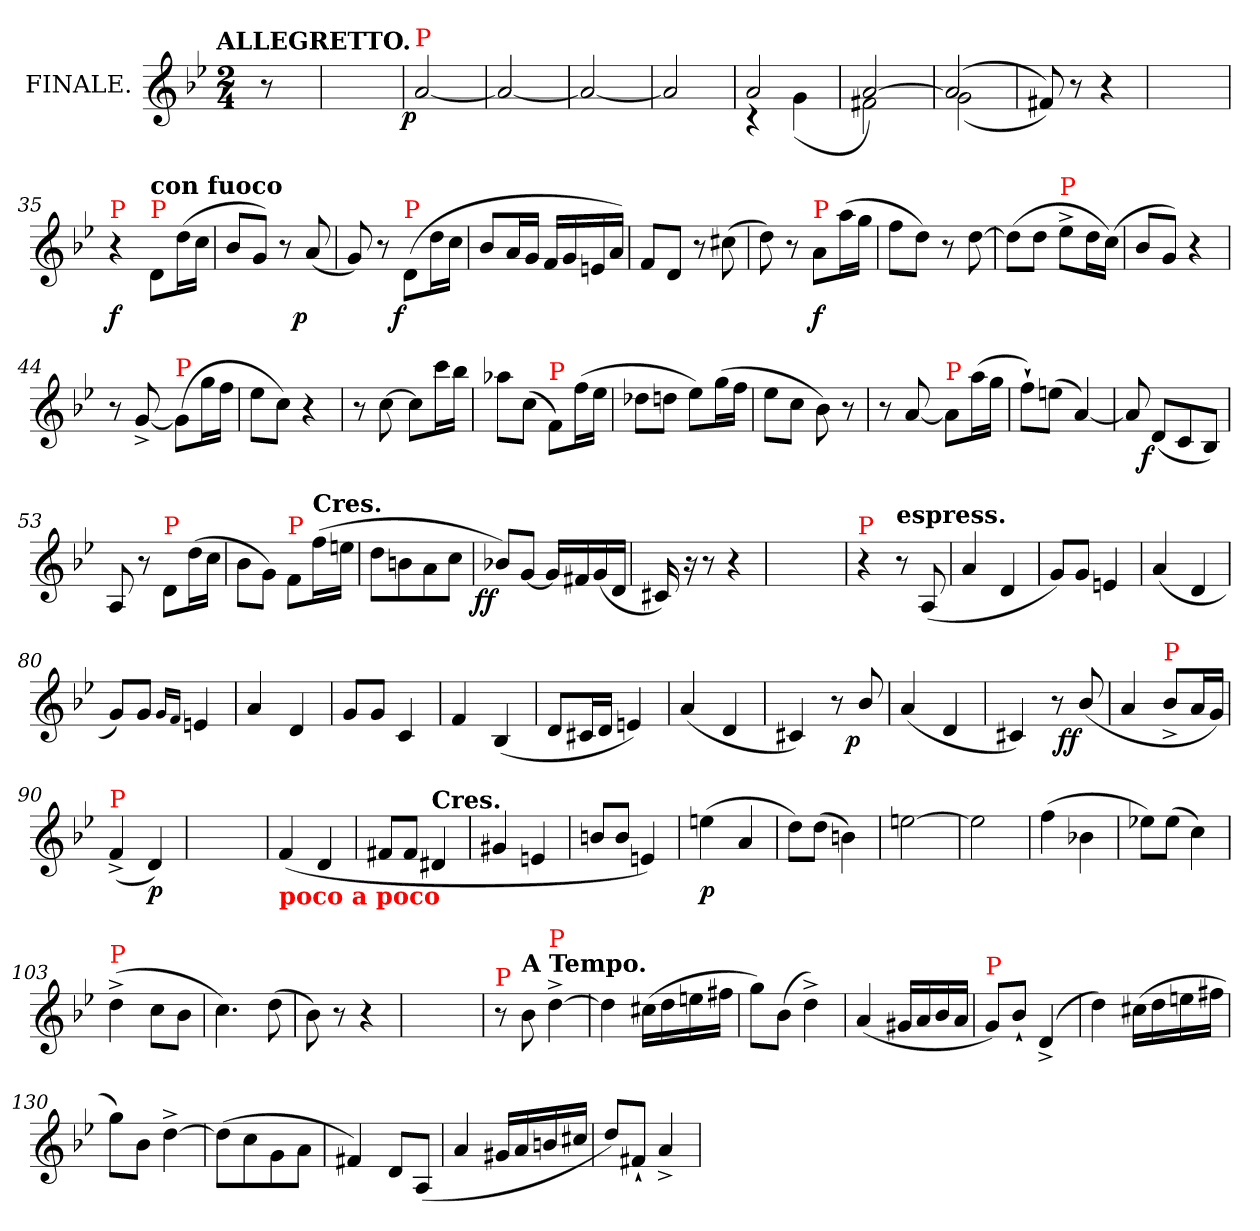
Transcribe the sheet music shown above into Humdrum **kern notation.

**kern	**dynam
*part1	*part1
*staff1	*staff1
*I"FINALE.	*
*clefG2	*
*k[b-e-]	*
!!LO:TX:omd:t=ALLEGRETTO.
*M2/4	*
*MM116	*
=	=
8r	.
=1	=1
2ryy	.
=17	=17
!LO:TX:a:color=red:t=P	!
!	!LO:DY:rj
[2a	p
=18	=18
2a_	.
=19	=19
2a_	.
=20	=20
2a]	.
=21	=21
*^	*
2a	4rc	.
.	(>4g\	.
=22	=22	=22
[2a)	2f#X	.
=23	=23	=23
(>2a/]	(<2g	.
*v	*v	*
=24	=24
8f#X))	.
8r	.
4r	.
=25	=25
2ryy	.
=35	=35
!LO:TX:a:color=red:t=P	!
4r	f
!LO:TX:a:B:t=con fuoco	!
!LO:TX:a:color=red:t=P	!
8d/L	.
(<16dd\L	.
16cc\JJ	.
=36	=36
8b-L	.
8gJ)	.
8r	.
!	!LO:DY:rj
(<8a	p
=37	=37
8g)	.
8r	.
!LO:TX:a:color=red:t=P	!
!	!LO:DY:rj
(>8d/L	f
16dd\L	.
16cc\JJ	.
=38	=38
8b-L	.
16aL	.
16gJJ	.
16fLL	.
16g	.
16en	.
16aJJ)	.
=39	=39
8fL	.
8dJ	.
8r	.
(>8cc#X	.
=40	=40
8dd)	.
8r	.
!LO:TX:a:color=red:t=P	!
8a/L	f
(>16aa\L	.
16gg\JJ	.
=41	=41
8ffL	.
8ddJ)	.
8r	.
[8dd	.
=42	=42
(>8ddL]	.
8ddJ	.
!LO:TX:a:color=red:t=P	!
8ee-^<L	.
16ddL	.
(<16ccJJ)	.
=43	=43
8b-L	.
8gJ)	.
4r	.
=44	=44
8r	.
[8g^<	.
!LO:TX:a:color=red:t=P	!
(>8g/L]	.
16gg\L	.
16ff\JJ	.
=45	=45
8ee-L	.
8ccJ)	.
4r	.
=46	=46
8r	.
[8cc	.
8ccL]	.
16cccL	.
16bb-JJ	.
=47	=47
8aa-XL	.
(>8ccJ	.
!LO:TX:a:color=red:t=P	!
8f/L)	.
(>16ff\L	.
16ee-\JJ	.
=48	=48
8dd-XL	.
8ddnJ	.
8ee-L)	.
(>16ggL	.
16ffJJ	.
=49	=49
8ee-L	.
8ccJ	.
8b-)	.
8r	.
=50	=50
8r	.
[8a	.
!LO:TX:a:color=red:t=P	!
8a/L]	.
(>16aa\L	.
16gg\JJ	.
=51	=51
8ff`>L)	.
(>8eenJ	.
[4a)	.
=52	=52
8a]	.
!	!LO:DY:rj
(<8dL	f
8c	.
8B-J)	.
=53	=53
8A	.
8r	.
!LO:TX:a:color=red:t=P	!
8d/L	.
(>16dd\L	.
16cc\JJ	.
=54	=54
8b-\L	.
8gJ)	.
!LO:TX:a:color=red:t=P	!
8f/L	.
!LO:TX:B:t=Cres.	!
(>16ff\L	.
16een\JJ	.
=55	=55
8ddL	.
8bn	.
8a	.
8ccJ	.
=56	=56
!	!LO:DY:rj
8b-X/L)	ff
[8gJ	.
16gLL]	.
16f#X	.
(<16g	.
16dJJ	.
=57	=57
16c#X)	.
16r	.
8r	.
4r	.
=58	=58
2ryy	.
=76	=76
!LO:TX:a:color=red:t=P	!
4r	.
!LO:TX:a:B:t=espress.	!
8r	.
(<8A	.
=77	=77
4a	.
4d	.
=78	=78
8gL)	.
8gJ	.
4en	.
=79	=79
(<4a	.
4d	.
=80	=80
8gL)	.
8gJ	.
16qqg/LL	.
16qqf/JJ	.
4en	.
=81	=81
4a	.
4d	.
=82	=82
8gL	.
8gJ	.
4c	.
=83	=83
4f	.
(<4B-	.
=84	=84
8dL	.
16c#XL	.
16dJJ	.
4en)	.
=85	=85
(<4a	.
4d	.
=86	=86
4c#X)	.
8r	.
!	!LO:DY:rj
8b-/	p
=87	=87
(<4a	.
4d	.
=88	=88
4c#X)	.
8r	.
!	!LO:DY:rj
(<8b-/	ff
=89	=89
4a	.
!LO:TX:a:color=red:t=P	!
8b-^<L	.
16aL	.
16gJJ)	.
=90	=90
!LO:TX:a:color=red:t=P	!
(<4f^<	.
4d)	p
=91	=91
2ryy	.
=93	=93
!LO:TX:b:B:color=red:t=poco a poco	!
(<4f	.
4d	.
=94	=94
8f#XL	.
8f#J	.
!LO:TX:B:t=Cres.	!
4d#X	.
=95	=95
4g#X	.
4en	.
=96	=96
8bn/L	.
8bJ	.
4en)	.
=97	=97
(>4een	p
4a	.
=98	=98
8ddL)	.
(>8ddJ	.
4bn)	.
=99	=99
[2een	.
=100	=100
2een]	.
=101	=101
(>4ff	.
4b-X	.
=102	=102
8ee-XL)	.
(>8ee-J	.
4cc)	.
=103	=103
!LO:TX:a:color=red:t=P	!
(>4dd^<	.
8ccL	.
8b-J	.
=104	=104
4.cc)	.
(>8dd	.
=105	=105
8b-)	.
8r	.
4r	.
=106	=106
2ryy	.
=124	=124
!LO:TX:a:color=red:t=P	!
8r	.
!LO:TX:a:B:t=A Tempo.	!
8b-	.
!LO:TX:a:color=red:t=P	!
[4dd^<	.
=125	=125
4dd]	.
(>16cc#XLL	.
16dd	.
16een	.
16ff#XJJ	.
=126	=126
8ggL)	.
(>8b-J	.
4dd^<)	.
=127	=127
(<4a	.
16g#XLL	.
16a	.
16b-	.
16aJJ	.
=128	=128
!LO:TX:a:color=red:t=P	!
8gL)	.
8b-`<J	.
(<4d^<	.
=129	=129
4dd)	.
(>16cc#XLL	.
16dd	.
16een	.
16ff#XJJ	.
=130	=130
8ggL)	.
8b-J	.
[4dd^<	.
=131	=131
(>8ddL]	.
8cc	.
8g	.
8aJ	.
=132	=132
4f#X/)	.
8dL	.
(<8AJ	.
=133	=133
4a	.
16g#XLL	.
16a	.
16bn	.
16cc#XJJ	.
=134	=134
8ddL)	.
8f#X`<J	.
4a^<	.
=	=
*-	*-
